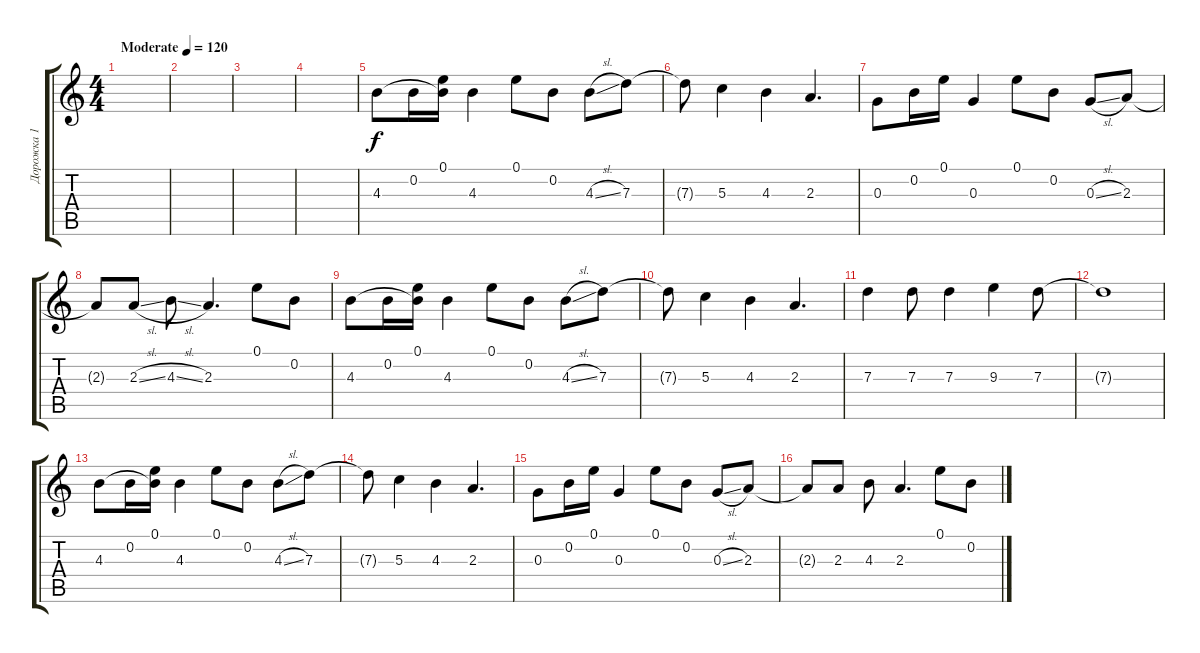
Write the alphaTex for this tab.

\track ("Дорожка 1" "Дорожка 1") {instrument acousticguitarnylon}
\staff {score tabs}
\tuning (E4 B3 G3 D3 A2 E2) {hide}
\ts (4 4)
\tempo (120 "Moderate")
\clef g2
\ks c
|
|
|
|
4.3.8 0.2.16 (0.1 4.3{t}).16 4.3.4 0.1.8 0.2.8 4.3{sl}.8 7.3.8 |
7.3{t}.8 5.3.4 4.3.4 2.3.4{d} |
0.3.8 0.2.16 0.1.16 0.3.4 0.1.8 0.2.8 0.3{sl}.8 2.3.8 |
2.3{t}.8 2.3{sl}.8 4.3{sl}.8 2.3.4{d} 0.1.8 0.2.8 |
4.3.8 0.2.16 (0.1 4.3{t}).16 4.3.4 0.1.8 0.2.8 4.3{sl}.8 7.3.8 |
7.3{t}.8 5.3.4 4.3.4 2.3.4{d} |
7.3.4 7.3.8 7.3.4 9.3.4 7.3.8 |
7.3{t}.1 |
4.3.8 0.2.16 (0.1 4.3{t}).16 4.3.4 0.1.8 0.2.8 4.3{sl}.8 7.3.8 |
7.3{t}.8 5.3.4 4.3.4 2.3.4{d} |
0.3.8 0.2.16 0.1.16 0.3.4 0.1.8 0.2.8 0.3{sl}.8 2.3.8 |
2.3{t}.8 2.3.8 4.3.8 2.3.4{d} 0.1.8 0.2.8
